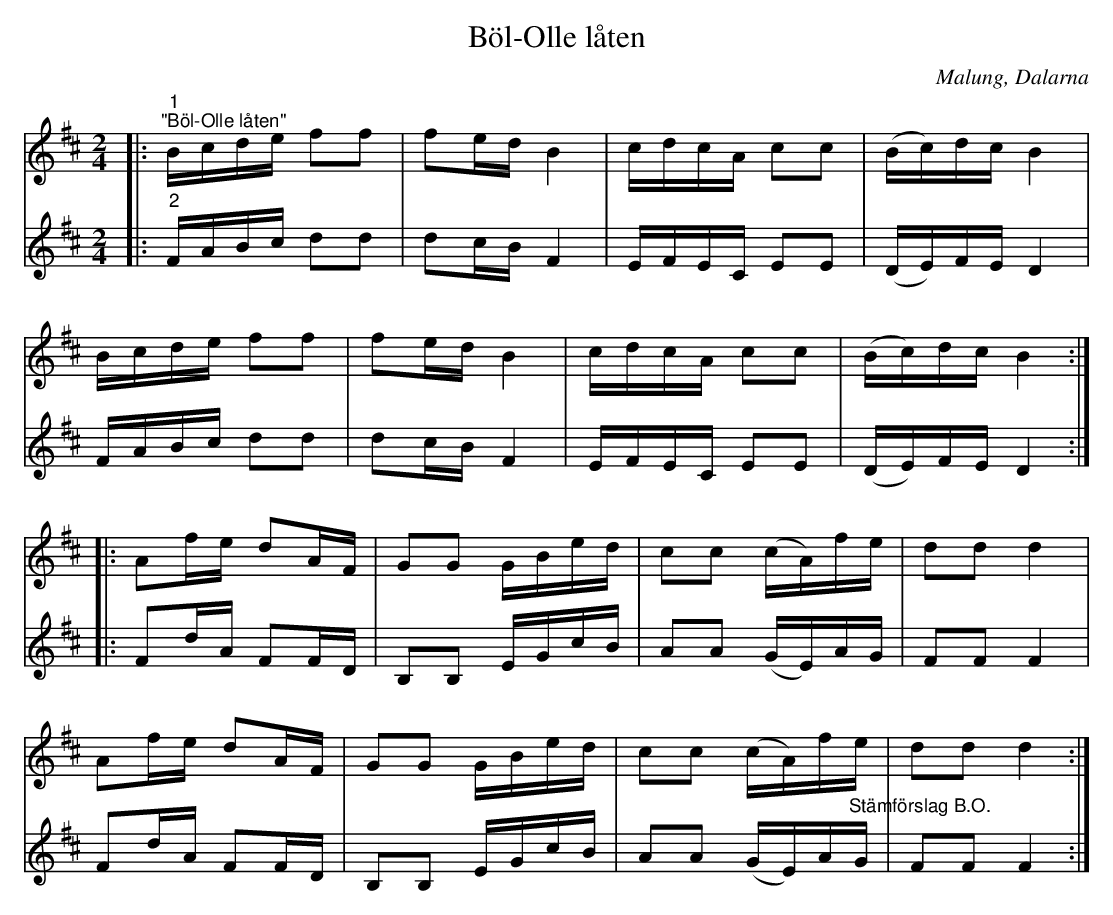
X:1
T:Böl-Olle låten
O:Malung, Dalarna
L:1/16
M:2/4
K:Bm
V:1
|:"^1""^\"Böl-Olle låten\"" Bcde f2f2 | f2ed B4 | cdcA c2c2 | (Bc)dc B4 |
Bcde f2f2 | f2ed B4 | cdcA c2c2 | (Bc)dc B4 ::
A2fe d2AF | G2G2 GBed | c2c2 (cA)fe | d2d2 d4 |
 A2fe d2AF | G2G2 GBed | c2c2 (cA)fe | d2d2 d4 :|
V:2
|:"^2" FABc d2d2 | d2cB F4 | EFEC E2E2 | (DE)FE D4 |
FABc d2d2 | d2cB F4 | EFEC E2E2 | (DE)FE D4 ::
F2dA F2FD | B,2B,2 EGcB | A2A2 (GE)AG | F2F2 F4 |
F2dA F2FD | B,2B,2 EGcB | A2A2 (GE)A"^Stämförslag B.O."G | F2F2 F4 :|
